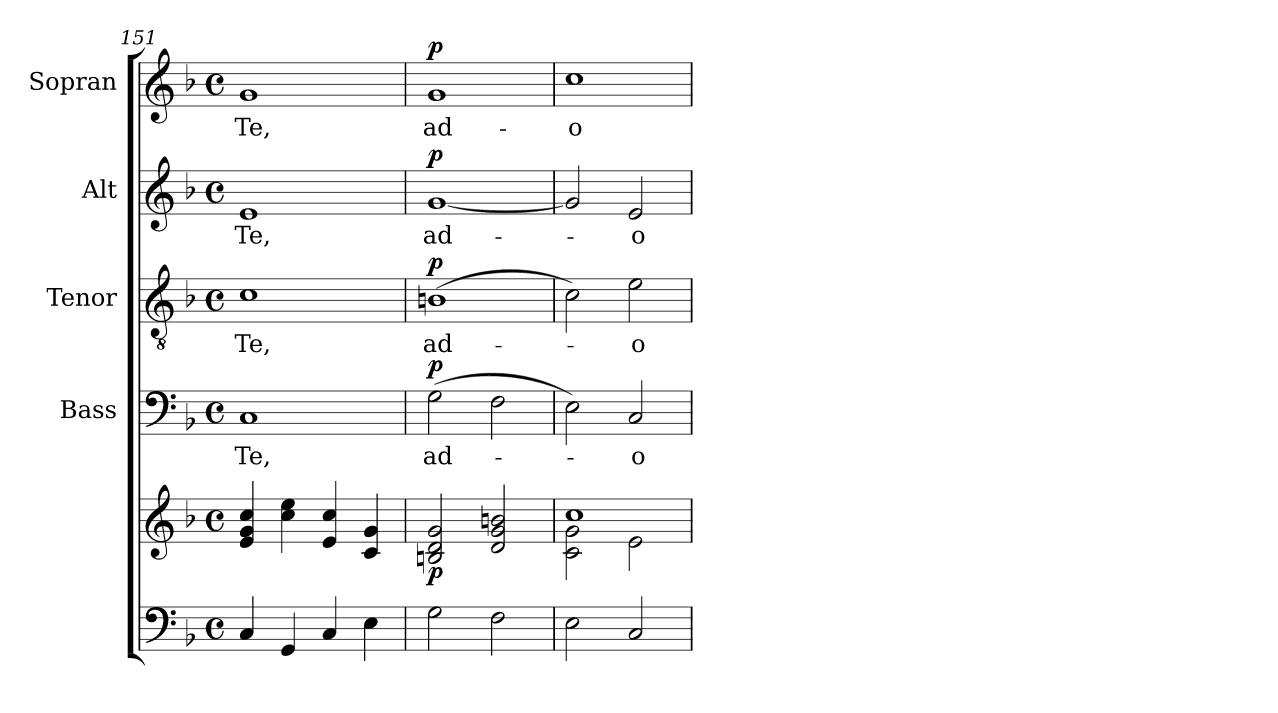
**kern	**kern	**dynam	**kern	**text	**dynam	**kern	**text	**dynam	**kern	**text	**dynam	**kern	**text	**dynam
*part5	*part5	*part5	*part4	*part4	*part4	*part3	*part3	*part3	*part2	*part2	*part2	*part1	*part1	*part1
*staff6	*staff5	*staff5/6	*staff4	*staff4	*staff4	*staff3	*staff3	*staff3	*staff2	*staff2	*staff2	*staff1	*staff1	*staff1
*	*	*	*I"Bass	*	*	*I"Tenor	*	*	*I"Alt	*	*	*I"Sopran	*	*
*	*	*	*I'B.	*	*	*I'T.	*	*	*I'A.	*	*	*I'S.	*	*
*clefF4	*clefG2	*	*clefF4	*	*	*clefGv2	*	*	*clefG2	*	*	*clefG2	*	*
*k[b-]	*k[b-]	*	*k[b-]	*	*	*k[b-]	*	*	*k[b-]	*	*	*k[b-]	*	*
*F:	*F:	*	*F:	*	*	*F:	*	*	*F:	*	*	*F:	*	*
*M4/4	*M4/4	*	*M4/4	*	*	*M4/4	*	*	*M4/4	*	*	*M4/4	*	*
*met(c)	*met(c)	*	*met(c)	*	*	*met(c)	*	*	*met(c)	*	*	*met(c)	*	*
=151	=151	=151	=151	=151	=151	=151	=151	=151	=151	=151	=151	=151	=151	=151
!	!	!	!	!LO:LY:b	!	!	!LO:LY:b	!	!	!LO:LY:b	!	!	!LO:LY:b	!
4C/	4e/ 4g/ 4cc/	.	1C	Te,	.	1c	Te,	.	1e	Te,	.	1g	Te,	.
4GG/	4cc\ 4ee\	.	.	.	.	.	.	.	.	.	.	.	.	.
4C/	4e/ 4cc/	.	.	.	.	.	.	.	.	.	.	.	.	.
4E\	4c/ 4g/	.	.	.	.	.	.	.	.	.	.	.	.	.
!!LO:PB:g=z
=152	=152	=152	=152	=152	=152	=152	=152	=152	=152	=152	=152	=152	=152	=152
!	!	!LO:DY:b	!	!LO:LY:b	!LO:DY:a	!	!LO:LY:b	!LO:DY:a	!	!LO:LY:b	!LO:DY:a	!	!LO:LY:b	!LO:DY:a
2G\	2Bn/ 2d/ 2g/	p	(>2G\	ad-	p	(>1Bn	ad-	p	[1g	ad-	p	1g	ad-	p
2F\	2d/ 2g/ 2bn/	.	2F\	.	.	.	.	.	.	.	.	.	.	.
=153	=153	=153	=153	=153	=153	=153	=153	=153	=153	=153	=153	=153	=153	=153
*	*^	*	*	*	*	*	*	*	*	*	*	*	*	*
!	!	!	!	!	!	!	!	!	!	!	!	!	!	!LO:LY:b	!
2E\	1cc	2c\ 2g\	.	2E\)	.	.	2c\)	.	.	2g/]	.	.	1cc	-o-	.
!	!	!	!	!	!LO:LY:b	!	!	!LO:LY:b	!	!	!LO:LY:b	!	!	!	!
2C/	.	2e\	.	2C/	-o-	.	2e\	-o-	.	2e/	-o-	.	.	.	.
*	*v	*v	*	*	*	*	*	*	*	*	*	*	*	*	*
=	=	=	=	=	=	=	=	=	=	=	=	=	=	=
*-	*-	*-	*-	*-	*-	*-	*-	*-	*-	*-	*-	*-	*-	*-
